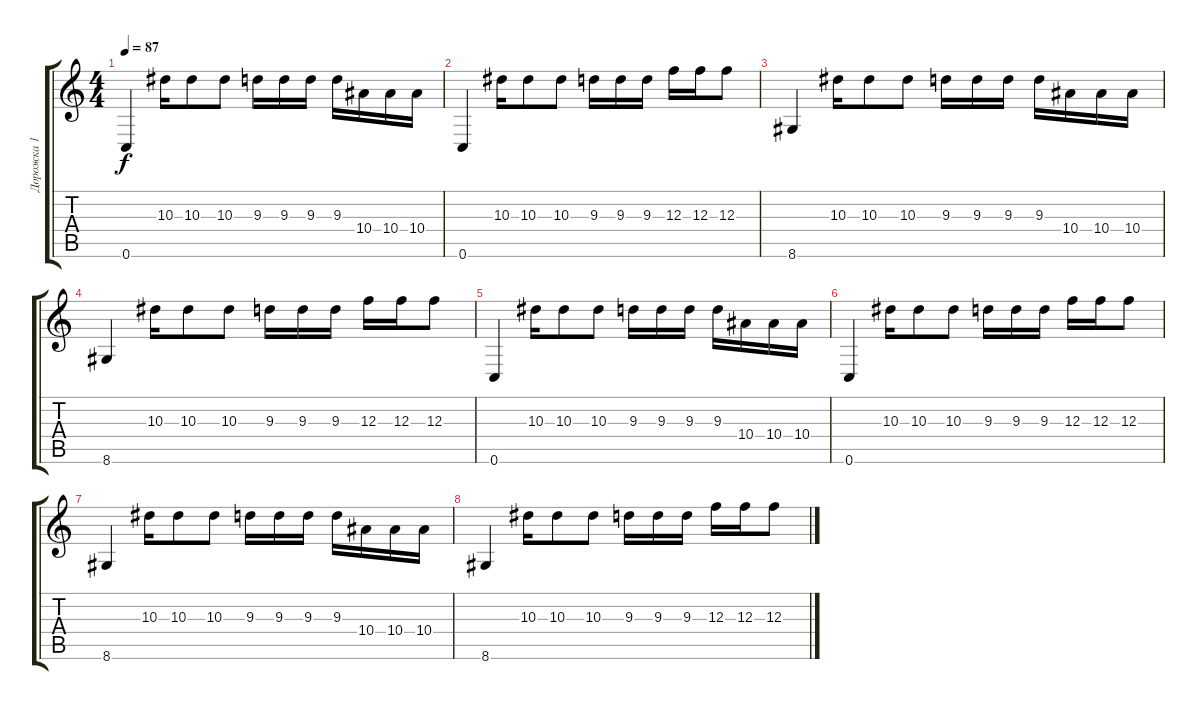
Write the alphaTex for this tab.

\track ("Дорожка 1" "Дорожка 1") {instrument electricguitarclean}
\staff {score tabs}
\tuning (D4 A3 F3 C3 G2 C2) {hide}
\ts (4 4)
\tempo 87
\clef g2
\ks c
0.6.4{dy f} 10.3.16 10.3.8 10.3.8 9.3.16 9.3.16 9.3.16 9.3.16 10.4.16 10.4.16 10.4.16 |
0.6.4 10.3.16 10.3.8 10.3.8 9.3.16 9.3.16 9.3.16 12.3.16 12.3.16 12.3.8 |
8.6.4 10.3.16 10.3.8 10.3.8 9.3.16 9.3.16 9.3.16 9.3.16 10.4.16 10.4.16 10.4.16 |
8.6.4 10.3.16 10.3.8 10.3.8 9.3.16 9.3.16 9.3.16 12.3.16 12.3.16 12.3.8 |
0.6.4 10.3.16 10.3.8 10.3.8 9.3.16 9.3.16 9.3.16 9.3.16 10.4.16 10.4.16 10.4.16 |
0.6.4 10.3.16 10.3.8 10.3.8 9.3.16 9.3.16 9.3.16 12.3.16 12.3.16 12.3.8 |
8.6.4 10.3.16 10.3.8 10.3.8 9.3.16 9.3.16 9.3.16 9.3.16 10.4.16 10.4.16 10.4.16 |
8.6.4 10.3.16 10.3.8 10.3.8 9.3.16 9.3.16 9.3.16 12.3.16 12.3.16 12.3.8
